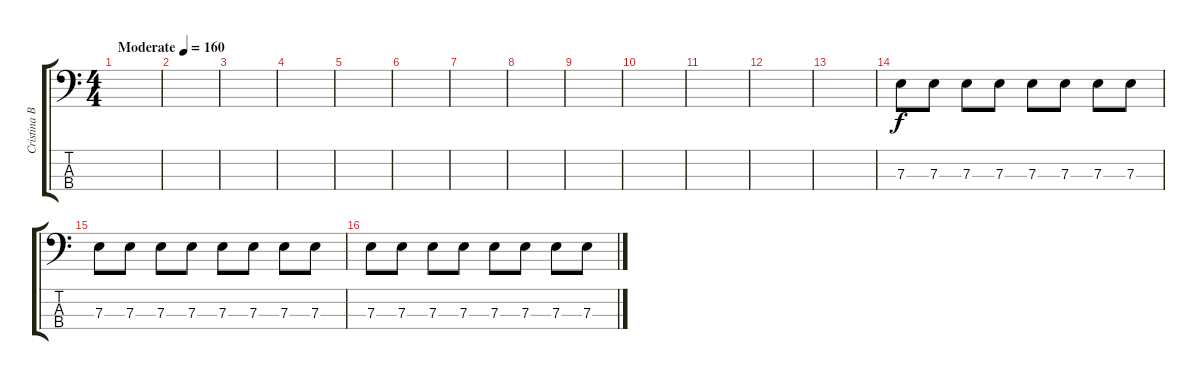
\track ("Cristina Bautista" "Cristina B") {instrument electricbasspick}
\staff {score tabs}
\tuning (G2 D2 A1 E1) {hide}
\ts (4 4)
\tempo (160 "Moderate")
\clef f4
\ks c
|
|
|
|
|
|
|
|
|
|
|
|
|
7.3.8 7.3.8 7.3.8 7.3.8 7.3.8 7.3.8 7.3.8 7.3.8 |
7.3.8 7.3.8 7.3.8 7.3.8 7.3.8 7.3.8 7.3.8 7.3.8 |
7.3.8 7.3.8 7.3.8 7.3.8 7.3.8 7.3.8 7.3.8 7.3.8
